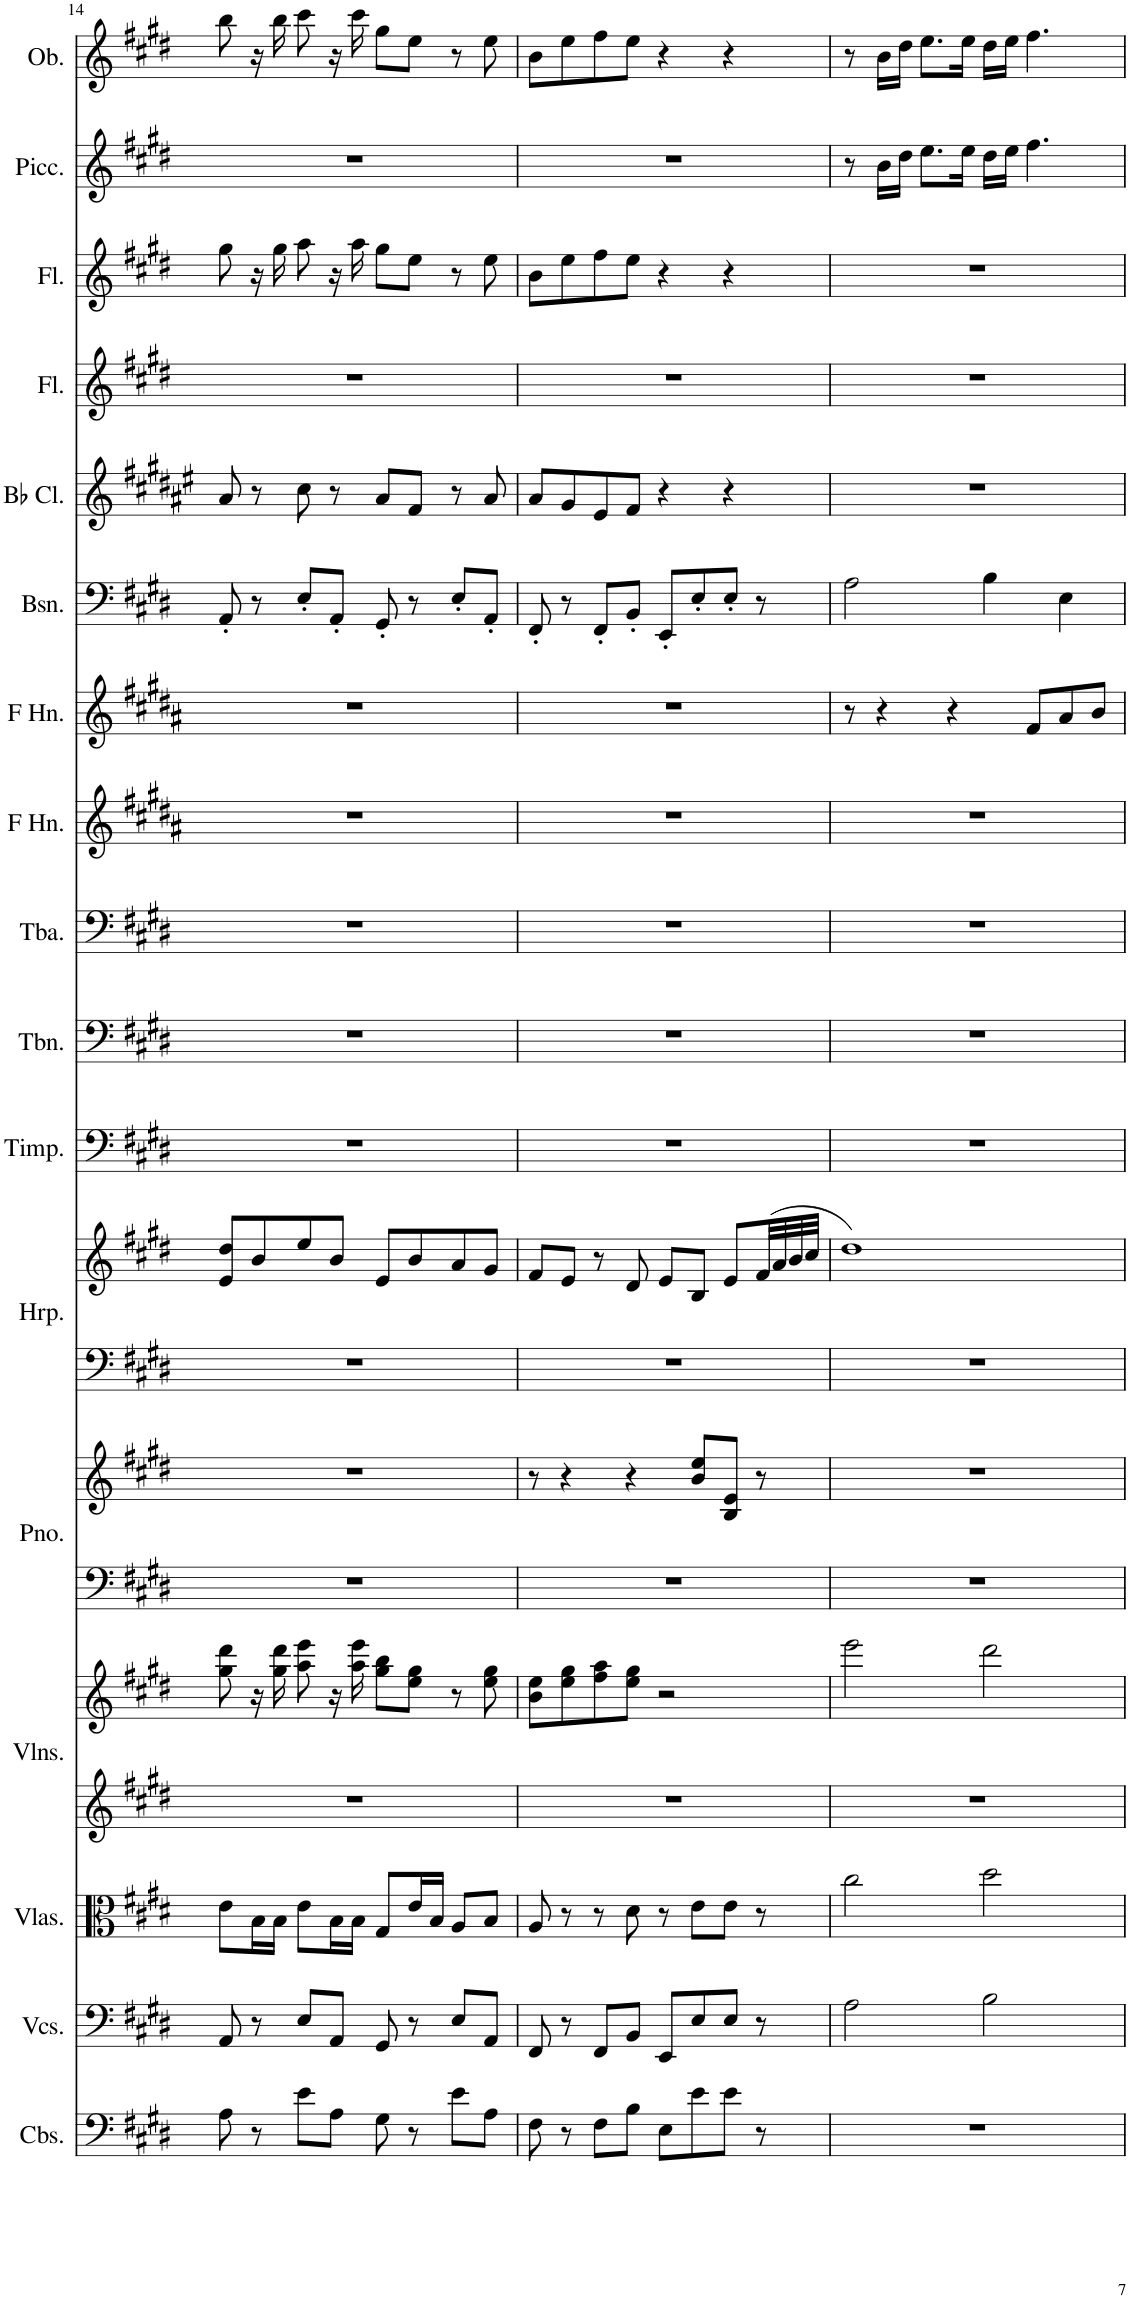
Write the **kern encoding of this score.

**kern	**kern	**kern	**kern	**kern	**kern	**kern	**kern	**kern	**kern	**kern	**kern	**kern	**kern	**kern	**kern	**kern	**kern	**kern	**kern
*part17	*part16	*part15	*part14	*part14	*part13	*part13	*part12	*part12	*part11	*part10	*part9	*part8	*part7	*part6	*part5	*part4	*part3	*part2	*part1
*staff20	*staff19	*staff18	*staff17	*staff16	*staff15	*staff14	*staff13	*staff12	*staff11	*staff10	*staff9	*staff8	*staff7	*staff6	*staff5	*staff4	*staff3	*staff2	*staff1
*I"Contrabasses	*I"Violoncellos	*I"Violas	*I"Violins	*	*I"Piano	*	*I"Harp	*	*I"Timpani	*I"Trombone	*I"Tuba	*I"Horn in F	*I"Horn in F	*I"Bassoon	*I"Bb Clarinet	*I"Flute	*I"Flute	*I"Piccolo	*I"Oboe
*I'Cbs.	*I'Vcs.	*I'Vlas.	*I'Vlns.	*	*I'Pno.	*	*I'Hrp.	*	*I'Timp.	*I'Tbn.	*I'Tba.	*	*	*I'Bsn.	*I'Bb Cl.	*I'Fl.	*I'Fl.	*I'Picc.	*I'Ob.
!!LO:PB:g=z
*clefF4	*clefF4	*clefC3	*clefG2	*clefG2	*clefF4	*clefG2	*clefF4	*clefG2	*clefF4	*clefF4	*clefF4	*clefG2	*clefG2	*clefF4	*clefG2	*clefG2	*clefG2	*clefG2	*clefG2
*Trd7c12	*	*	*	*	*	*	*	*	*	*	*	*Trd4c7	*Trd4c7	*	*Trd1c2	*	*	*Trd-7c-12	*
*k[f#c#g#d#]	*k[f#c#g#d#]	*k[f#c#g#d#]	*k[f#c#g#d#]	*k[f#c#g#d#]	*k[f#c#g#d#]	*k[f#c#g#d#]	*k[f#c#g#d#]	*k[f#c#g#d#]	*k[f#c#g#d#]	*k[f#c#g#d#]	*k[f#c#g#d#]	*k[f#c#g#d#a#]	*k[f#c#g#d#a#]	*k[f#c#g#d#]	*k[f#c#g#d#a#e#]	*k[f#c#g#d#]	*k[f#c#g#d#]	*k[f#c#g#d#]	*k[f#c#g#d#]
*M4/4	*M4/4	*M4/4	*M4/4	*M4/4	*M4/4	*M4/4	*M4/4	*M4/4	*M4/4	*M4/4	*M4/4	*M4/4	*M4/4	*M4/4	*M4/4	*M4/4	*M4/4	*M4/4	*M4/4
=14	=14	=14	=14	=14	=14	=14	=14	=14	=14	=14	=14	=14	=14	=14	=14	=14	=14	=14	=14
8A\	8AA/	8e\L	1r	8gg#\ 8ddd#\	1r	1r	1r	8e/ 8dd#/L	1r	1r	1r	1r	1r	8AA'/	8a#/	1r	8gg#\	1r	8bb\
8r	8r	16B\L	.	16r	.	.	.	8b/	.	.	.	.	.	8r	8r	.	16r	.	16r
.	.	16B\JJ	.	16gg#\ 16ddd#\	.	.	.	.	.	.	.	.	.	.	.	.	16gg#\	.	16bb\
8e\L	8E/L	8e\L	.	8aa\ 8eee\	.	.	.	8ee/	.	.	.	.	.	8E'/L	8cc#\	.	8aa\	.	8ccc#\
8A\J	8AA/J	16B\L	.	16r	.	.	.	8b/J	.	.	.	.	.	8AA'/J	8r	.	16r	.	16r
.	.	16B\JJ	.	16aa\ 16eee\	.	.	.	.	.	.	.	.	.	.	.	.	16aa\	.	16ccc#\
8G#\	8GG#/	8G#/L	.	8gg#\ 8bb\L	.	.	.	8e/L	.	.	.	.	.	8GG#'/	8a#/L	.	8gg#\L	.	8gg#\L
8r	8r	16e/L	.	8ee\ 8gg#\J	.	.	.	8b/	.	.	.	.	.	8r	8f#/J	.	8ee\J	.	8ee\J
.	.	16B/JJ	.	.	.	.	.	.	.	.	.	.	.	.	.	.	.	.	.
8e\L	8E/L	8A/L	.	8r	.	.	.	8a/	.	.	.	.	.	8E'/L	8r	.	8r	.	8r
8A\J	8AA/J	8B/J	.	8ee\ 8gg#\	.	.	.	8g#/J	.	.	.	.	.	8AA'/J	8a#/	.	8ee\	.	8ee\
=15	=15	=15	=15	=15	=15	=15	=15	=15	=15	=15	=15	=15	=15	=15	=15	=15	=15	=15	=15
8F#\	8FF#/	8A/	1r	8b\ 8ee\L	1r	8r	1r	8f#/L	1r	1r	1r	1r	1r	8FF#'/	8a#/L	1r	8b\L	1r	8b\L
8r	8r	8r	.	8ee\ 8gg#\	.	4r	.	8e/J	.	.	.	.	.	8r	8g#/	.	8ee\	.	8ee\
8F#\L	8FF#/L	8r	.	8ff#\ 8aa\	.	.	.	8r	.	.	.	.	.	8FF#'/L	8e#/	.	8ff#\	.	8ff#\
8B\J	8BB/J	8d#\	.	8ee\ 8gg#\J	.	4r	.	8d#/	.	.	.	.	.	8BB'/J	8f#/J	.	8ee\J	.	8ee\J
8E\L	8EE/L	8r	.	2r	.	.	.	8e/L	.	.	.	.	.	8EE'/L	4r	.	4r	.	4r
8e\	8E/	8e\L	.	.	.	8b/ 8ee/L	.	8B/J	.	.	.	.	.	8E'/	.	.	.	.	.
8e\J	8E/J	8e\J	.	.	.	8B/ 8e/J	.	8e/L	.	.	.	.	.	8E'/J	4r	.	4r	.	4r
8r	8r	8r	.	.	.	8r	.	(32f#/LL	.	.	.	.	.	8r	.	.	.	.	.
.	.	.	.	.	.	.	.	32a/	.	.	.	.	.	.	.	.	.	.	.
.	.	.	.	.	.	.	.	32b/	.	.	.	.	.	.	.	.	.	.	.
.	.	.	.	.	.	.	.	32cc#/JJJ	.	.	.	.	.	.	.	.	.	.	.
=16	=16	=16	=16	=16	=16	=16	=16	=16	=16	=16	=16	=16	=16	=16	=16	=16	=16	=16	=16
1r	2A\	2cc#\	1r	2eee\	1r	1r	1r	1dd#)	1r	1r	1r	1r	8r	2A\	1r	1r	1r	8r	8r
.	.	.	.	.	.	.	.	.	.	.	.	.	4r	.	.	.	.	16b\LL	16b\LL
.	.	.	.	.	.	.	.	.	.	.	.	.	.	.	.	.	.	16dd#\JJ	16dd#\JJ
.	.	.	.	.	.	.	.	.	.	.	.	.	.	.	.	.	.	8.ee\L	8.ee\L
.	.	.	.	.	.	.	.	.	.	.	.	.	4r	.	.	.	.	.	.
.	.	.	.	.	.	.	.	.	.	.	.	.	.	.	.	.	.	16ee\Jk	16ee\Jk
.	2B\	2dd#\	.	2ddd#\	.	.	.	.	.	.	.	.	.	4B\	.	.	.	16dd#\LL	16dd#\LL
.	.	.	.	.	.	.	.	.	.	.	.	.	.	.	.	.	.	16ee\JJ	16ee\JJ
.	.	.	.	.	.	.	.	.	.	.	.	.	8f#/L	.	.	.	.	4.ff#\	4.ff#\
.	.	.	.	.	.	.	.	.	.	.	.	.	8a#/	4E\	.	.	.	.	.
.	.	.	.	.	.	.	.	.	.	.	.	.	8b/J	.	.	.	.	.	.
=	=	=	=	=	=	=	=	=	=	=	=	=	=	=	=	=	=	=	=
*-	*-	*-	*-	*-	*-	*-	*-	*-	*-	*-	*-	*-	*-	*-	*-	*-	*-	*-	*-
